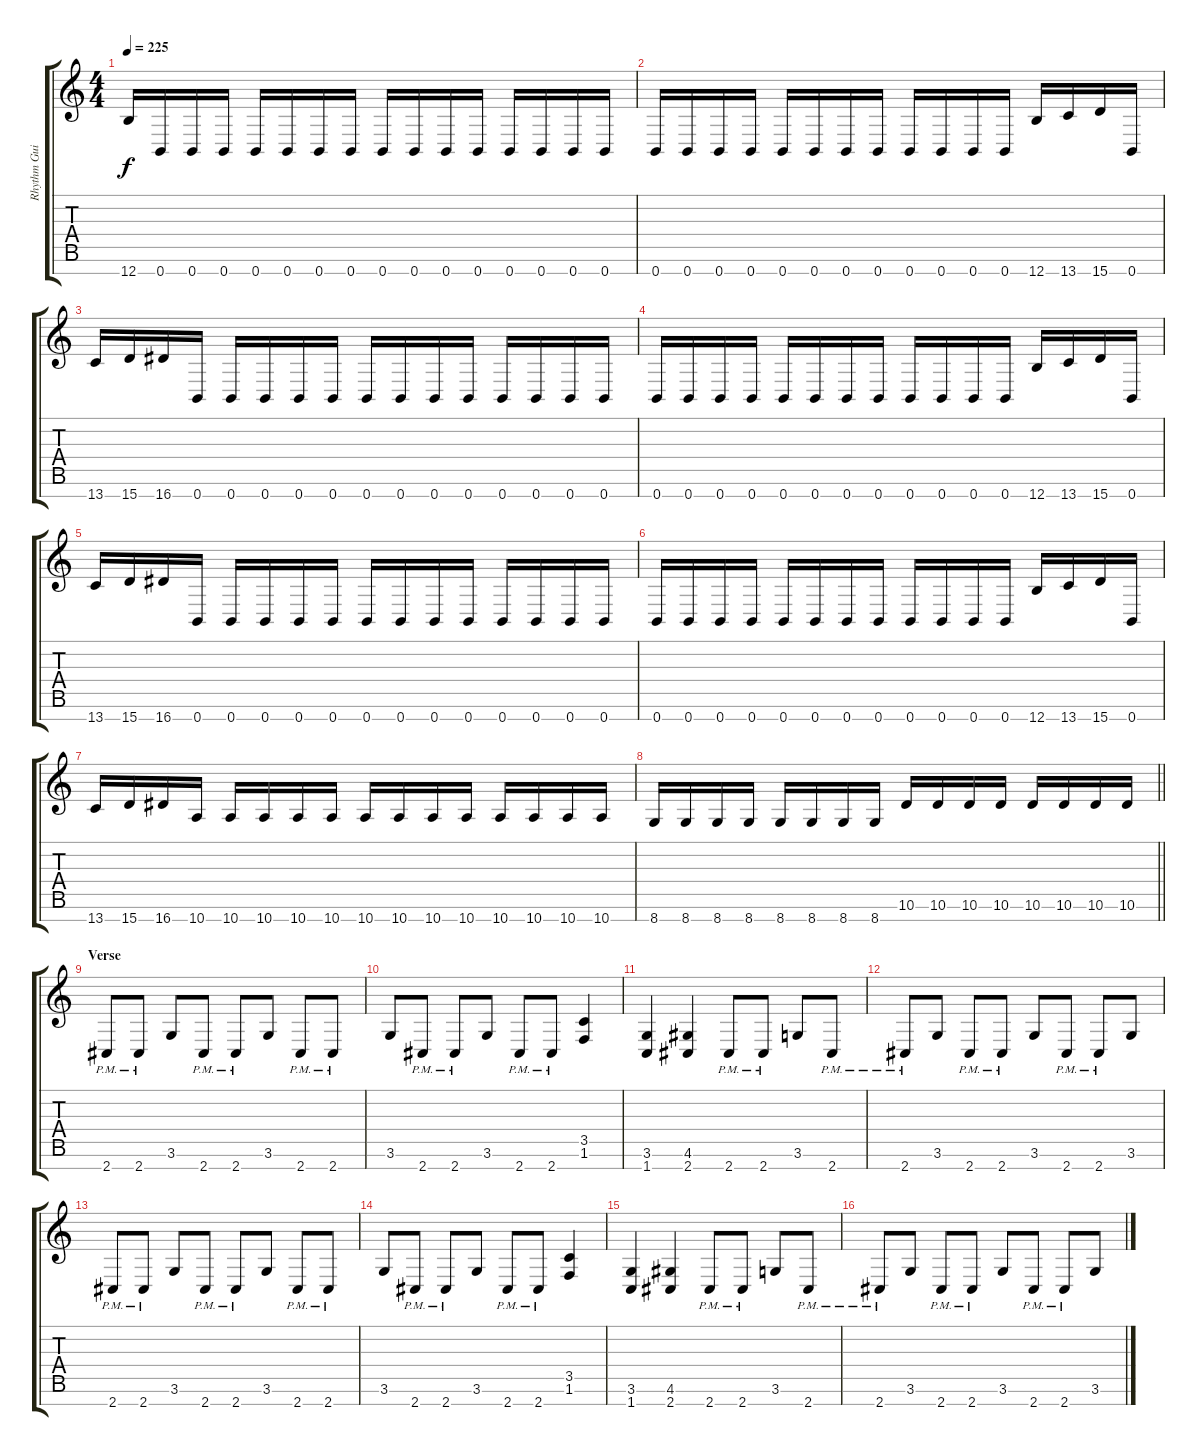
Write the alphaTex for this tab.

\track ("Rhythm Guitar 2" "Rhythm Gui") {instrument overdrivenguitar}
\staff {score tabs}
\tuning (E4 B3 G3 D3 A2 E2 B1) {hide}
\ts (4 4)
\tempo 225
\clef g2
\ks c
12.7.16{dy f} 0.7.16 0.7.16 0.7.16 0.7.16 0.7.16 0.7.16 0.7.16 0.7.16 0.7.16 0.7.16 0.7.16 0.7.16 0.7.16 0.7.16 0.7.16 |
0.7.16 0.7.16 0.7.16 0.7.16 0.7.16 0.7.16 0.7.16 0.7.16 0.7.16 0.7.16 0.7.16 0.7.16 12.7.16 13.7.16 15.7.16 0.7.16 |
13.7.16 15.7.16 16.7.16 0.7.16 0.7.16 0.7.16 0.7.16 0.7.16 0.7.16 0.7.16 0.7.16 0.7.16 0.7.16 0.7.16 0.7.16 0.7.16 |
0.7.16 0.7.16 0.7.16 0.7.16 0.7.16 0.7.16 0.7.16 0.7.16 0.7.16 0.7.16 0.7.16 0.7.16 12.7.16 13.7.16 15.7.16 0.7.16 |
13.7.16 15.7.16 16.7.16 0.7.16 0.7.16 0.7.16 0.7.16 0.7.16 0.7.16 0.7.16 0.7.16 0.7.16 0.7.16 0.7.16 0.7.16 0.7.16 |
0.7.16 0.7.16 0.7.16 0.7.16 0.7.16 0.7.16 0.7.16 0.7.16 0.7.16 0.7.16 0.7.16 0.7.16 12.7.16 13.7.16 15.7.16 0.7.16 |
13.7.16 15.7.16 16.7.16 10.7.16 10.7.16 10.7.16 10.7.16 10.7.16 10.7.16 10.7.16 10.7.16 10.7.16 10.7.16 10.7.16 10.7.16 10.7.16 |
\barLineRight lightlight
8.7.16 8.7.16 8.7.16 8.7.16 8.7.16 8.7.16 8.7.16 8.7.16 10.6.16 10.6.16 10.6.16 10.6.16 10.6.16 10.6.16 10.6.16 10.6.16 |
\section ("" "Verse")
2.7{pm}.8 2.7{pm}.8 3.6.8 2.7{pm}.8 2.7{pm}.8 3.6.8 2.7{pm}.8 2.7{pm}.8 |
3.6.8 2.7{pm}.8 2.7{pm}.8 3.6.8 2.7{pm}.8 2.7{pm}.8 (3.5 1.6).4 |
(3.6 1.7).4 (4.6 2.7).4 2.7{pm}.8 2.7{pm}.8 3.6.8 2.7{pm}.8 |
2.7{pm}.8 3.6.8 2.7{pm}.8 2.7{pm}.8 3.6.8 2.7{pm}.8 2.7{pm}.8 3.6.8 |
2.7{pm}.8 2.7{pm}.8 3.6.8 2.7{pm}.8 2.7{pm}.8 3.6.8 2.7{pm}.8 2.7{pm}.8 |
3.6.8 2.7{pm}.8 2.7{pm}.8 3.6.8 2.7{pm}.8 2.7{pm}.8 (3.5 1.6).4 |
(3.6 1.7).4 (4.6 2.7).4 2.7{pm}.8 2.7{pm}.8 3.6.8 2.7{pm}.8 |
2.7{pm}.8 3.6.8 2.7{pm}.8 2.7{pm}.8 3.6.8 2.7{pm}.8 2.7{pm}.8 3.6.8
